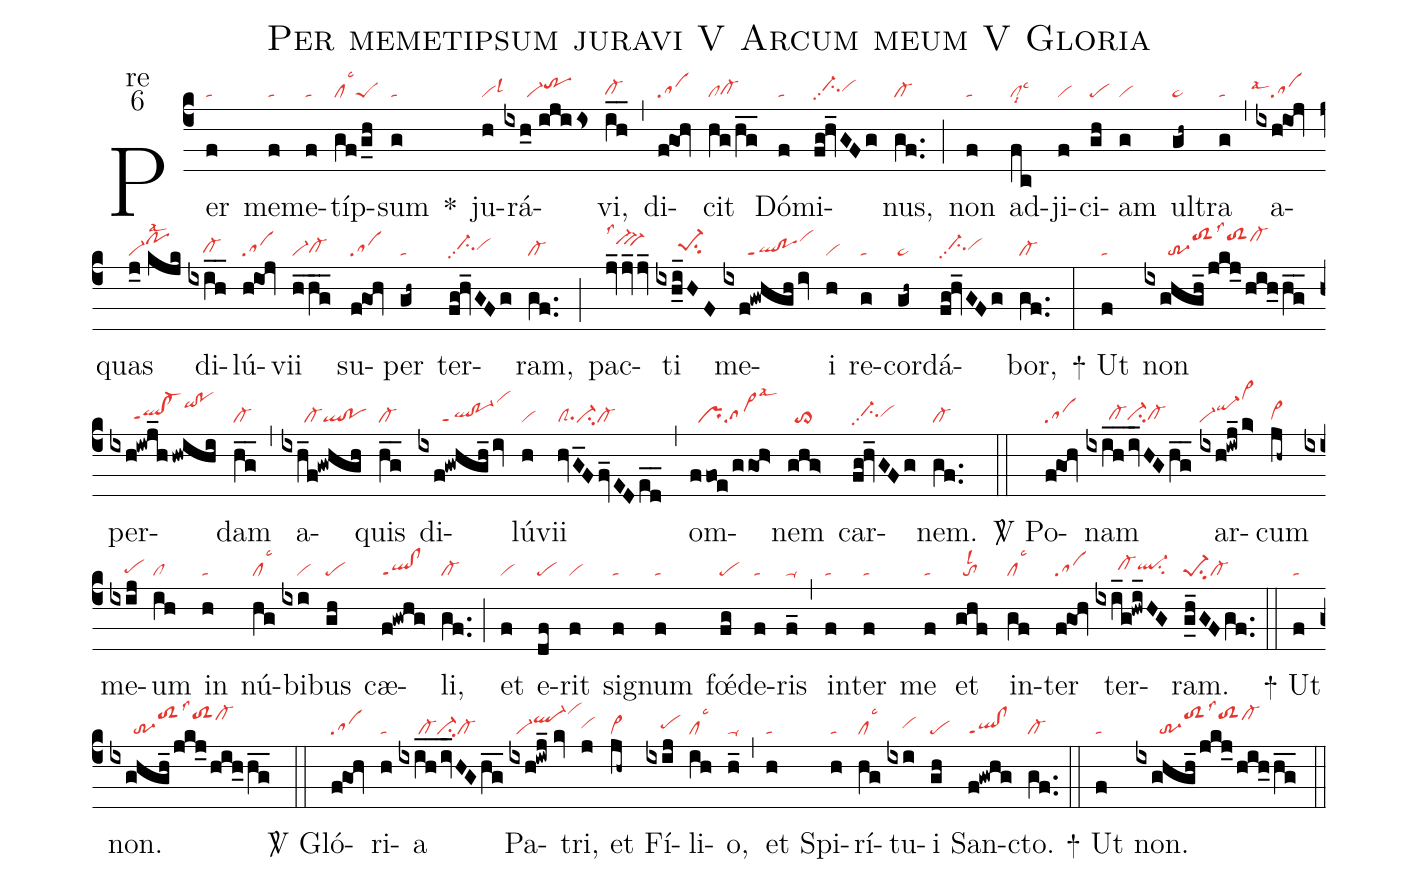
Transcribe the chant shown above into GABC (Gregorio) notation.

name:Per memetipsum juravi V Arcum meum V Gloria;
office-part:re;
mode:6;
nabc-lines:1;
%%
(c4) Per(f|ta) me(f|ta)me(f|ta)típ(gf/g_h|cllsc3peS)sum(g|ta) <sp>*</sp>() ju(h|vilsl3)rá(ixh_0//ijiis|//////vi-trhi)vi,(ih__|cl-hg) (,) di(f@goh|sa)cit(hg/hg__|clcl-hg) Dó(f|ta)mi(fg!hv_GFg|//ci-hhpp2vihh)nus,(gf..|cl-) (;) non(f|ta) ad(fc|cllsc3lsi8)ji(f|vi)ci(gh|pe)am(g|vi) ul(gh~|ta>)tra(g|ta) (,) a(ixh@ioj|`salsal4)quas(j_0//kjk|vi-pohjlsal2) di(ixih__|////cl-hg)lú(h@ioj|sa)vii(h_hg__|vi-cl-hg) su(f@goh|sa)per(gh~|ta) ter(fg!hv_GFg|//ci-hhpp2vihh)ram,(gf..|cl-) (;) pac(jv_jv_jv_|tv-hjlss1)ti(ixh_i_HF|//////pe-1hhsu2) me(ixf!gwhgh/iv|//////ql!poppt1vihk)i(h|vi) re(g|ta)cor(gh~|ta>)dá(fg!hv_GFg|//ci-hhpp2vihh)bor,(gf..|cl-) (:)

<sp>+</sp> Ut(f|ta) non(ixghgh_/jkj_/hih_/hg__|//////tr-3toS2hklss3toS2hkcl-hk) per(ixh!iwj_h/hwihi|//////qlhg!cl-hgppt1qihk!pohk)dam(hg__|cl-) (,) a(ixh_f!gwhgh|//////cl-ql!po)quis(hg__|cl-) di(ixf!gwhgh_/iv|//////ql!po-1ppt1vihm)lú(h|vi)vii(hvG_Ffv_EDed__|clSsu1ci-cl-) (,) om(ffoe/ggo!h>|//prsa>lsal3)nem(ghg>|//to>) car(fg!hv_GFg|//ci-hhpp2vihh)nem.(gf..|cl-) (::)

<sp>V/</sp> Po(f@goh|sa)nam(ixih__/iv_HGhg__|//////cl-hgci-hgcl-hg) ar(ixh!iwj_/k>|vi-qi-hjvi>hn)cum(jh~|vi>hg) me(ixij|////pehg)um(ih|cl) in(h|ta) nú(hg|cllsc3)bi(ixi|////vi)bus(gh|pe) cæ(f!gwhg|ql!clppt1)li,(gf..|cl-) (;) et(f|vi) e(df|pe)rit(f|vi) sig(f|ta)num(f|ta) fœ́(fg|pe)de(f|ta)ris(f_|ta-) (,) in(f|ta)ter(f|ta) me(f|ta) et(ghf|//tolsl2) in(gf|cllsc3)ter(f@goh|sa) ter(ixi_g!hwi_HG|//////cl-hhql-hhsu2)ram.(g_h_GFgf..|pe-1su2cl-) (::)

<sp>+</sp> Ut(f|ta) non.(ixghgh_/jkj_/hih_/hg__|//////tr-3toS2hklss3toS2hkcl-hk) (::)

<sp>V/</sp> Gló(f@goh|sa)ri(h|ta)a(ixih__/iv_HGhg__|/////cl-ci-cl-) Pa(ixh!iwj_//kv|//vi-ql-hjvihm)tri,(j|vihh) et(jh~|vi>) Fí(ixij|////pehh)li(ih|cllsc3)o,(h_|ta-) (,) et(h|ta) Spi(h|ta)rí(hg|cllsc3)tu(ixi|////vihh)i(gh|pe) San(f!gwhg|ql!clppt1)cto.(gf..|cl-) (::)

<sp>+</sp> Ut(f|ta) non.(ixghgh_/jkj_/hih_/hg__|//////tr-3toS2hklss3toS2hkcl-hk) (::)
